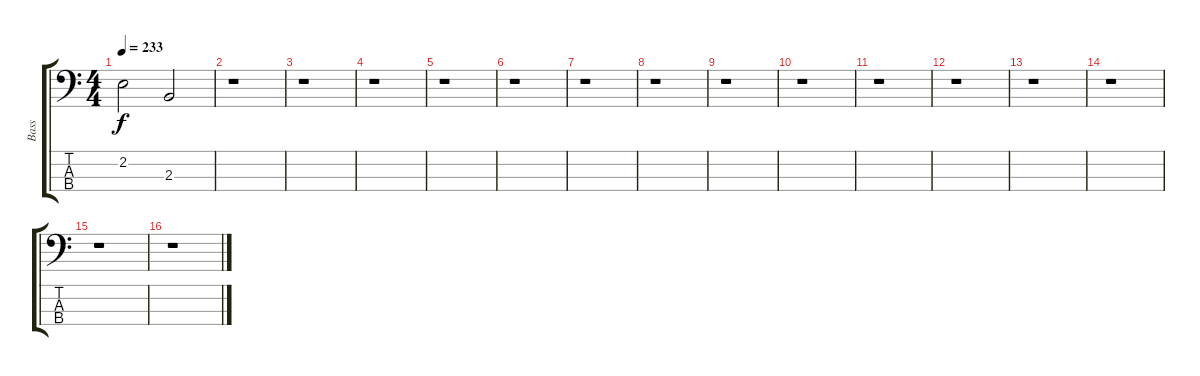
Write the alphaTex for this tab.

\track ("Bass" "Bass") {instrument electricbassfinger}
\staff {score tabs}
\tuning (G2 D2 A1 E1) {hide}
\ts (4 4)
\tempo 233
\clef f4
\ks c
2.2.2{dy f} 2.3.2 |
r.1 |
r.1 |
r.1 |
r.1 |
r.1 |
r.1 |
r.1 |
r.1 |
r.1 |
r.1 |
r.1 |
r.1 |
r.1 |
r.1 |
r.1
